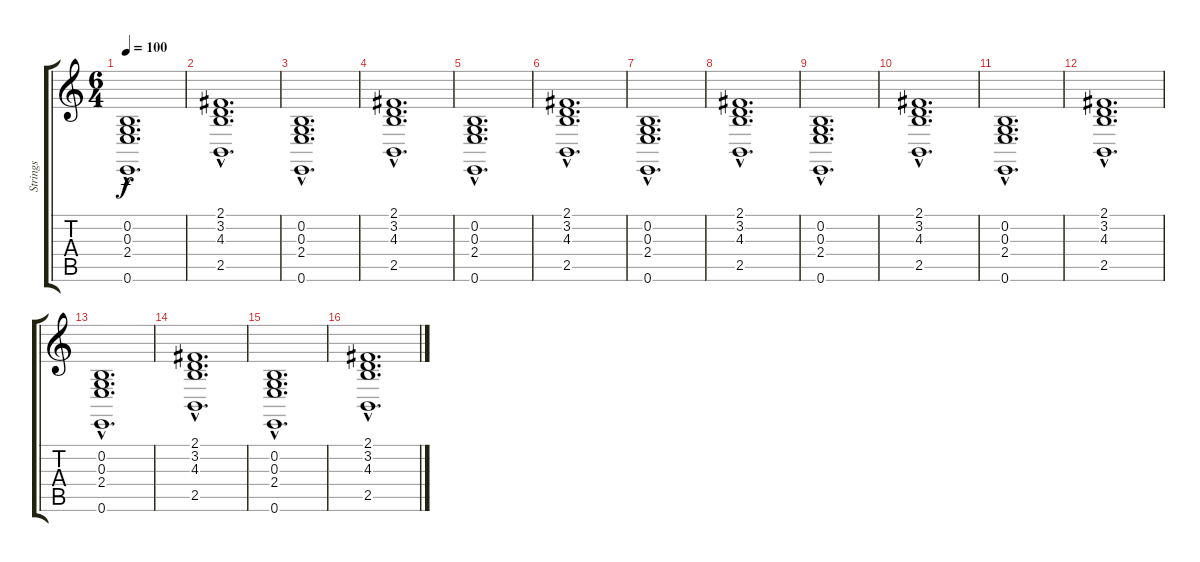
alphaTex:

\track ("Strings" "Strings") {instrument stringensemble1}
\staff {score tabs}
\tuning (E4 B3 G3 D3 A2 E2) {hide}
\ts (6 4)
\tempo 100
\clef g2
\ks c
(0.2{hac} 0.3{hac} 2.4{hac} 0.6{hac}).1{d dy f volume 10} |
(2.1{hac} 3.2{hac} 4.3{hac} 2.5{hac}).1{d volume 10} |
(0.2{hac} 0.3{hac} 2.4{hac} 0.6{hac}).1{d volume 10} |
(2.1{hac} 3.2{hac} 4.3{hac} 2.5{hac}).1{d} |
(0.2{hac} 0.3{hac} 2.4{hac} 0.6{hac}).1{d volume 10} |
(2.1{hac} 3.2{hac} 4.3{hac} 2.5{hac}).1{d volume 10} |
(0.2{hac} 0.3{hac} 2.4{hac} 0.6{hac}).1{d volume 10} |
(2.1{hac} 3.2{hac} 4.3{hac} 2.5{hac}).1{d} |
(0.2{hac} 0.3{hac} 2.4{hac} 0.6{hac}).1{d volume 10} |
(2.1{hac} 3.2{hac} 4.3{hac} 2.5{hac}).1{d} |
(0.2{hac} 0.3{hac} 2.4{hac} 0.6{hac}).1{d volume 10} |
(2.1{hac} 3.2{hac} 4.3{hac} 2.5{hac}).1{d} |
(0.2{hac} 0.3{hac} 2.4{hac} 0.6{hac}).1{d volume 10} |
(2.1{hac} 3.2{hac} 4.3{hac} 2.5{hac}).1{d} |
(0.2{hac} 0.3{hac} 2.4{hac} 0.6{hac}).1{d volume 10} |
(2.1{hac} 3.2{hac} 4.3{hac} 2.5{hac}).1{d}
